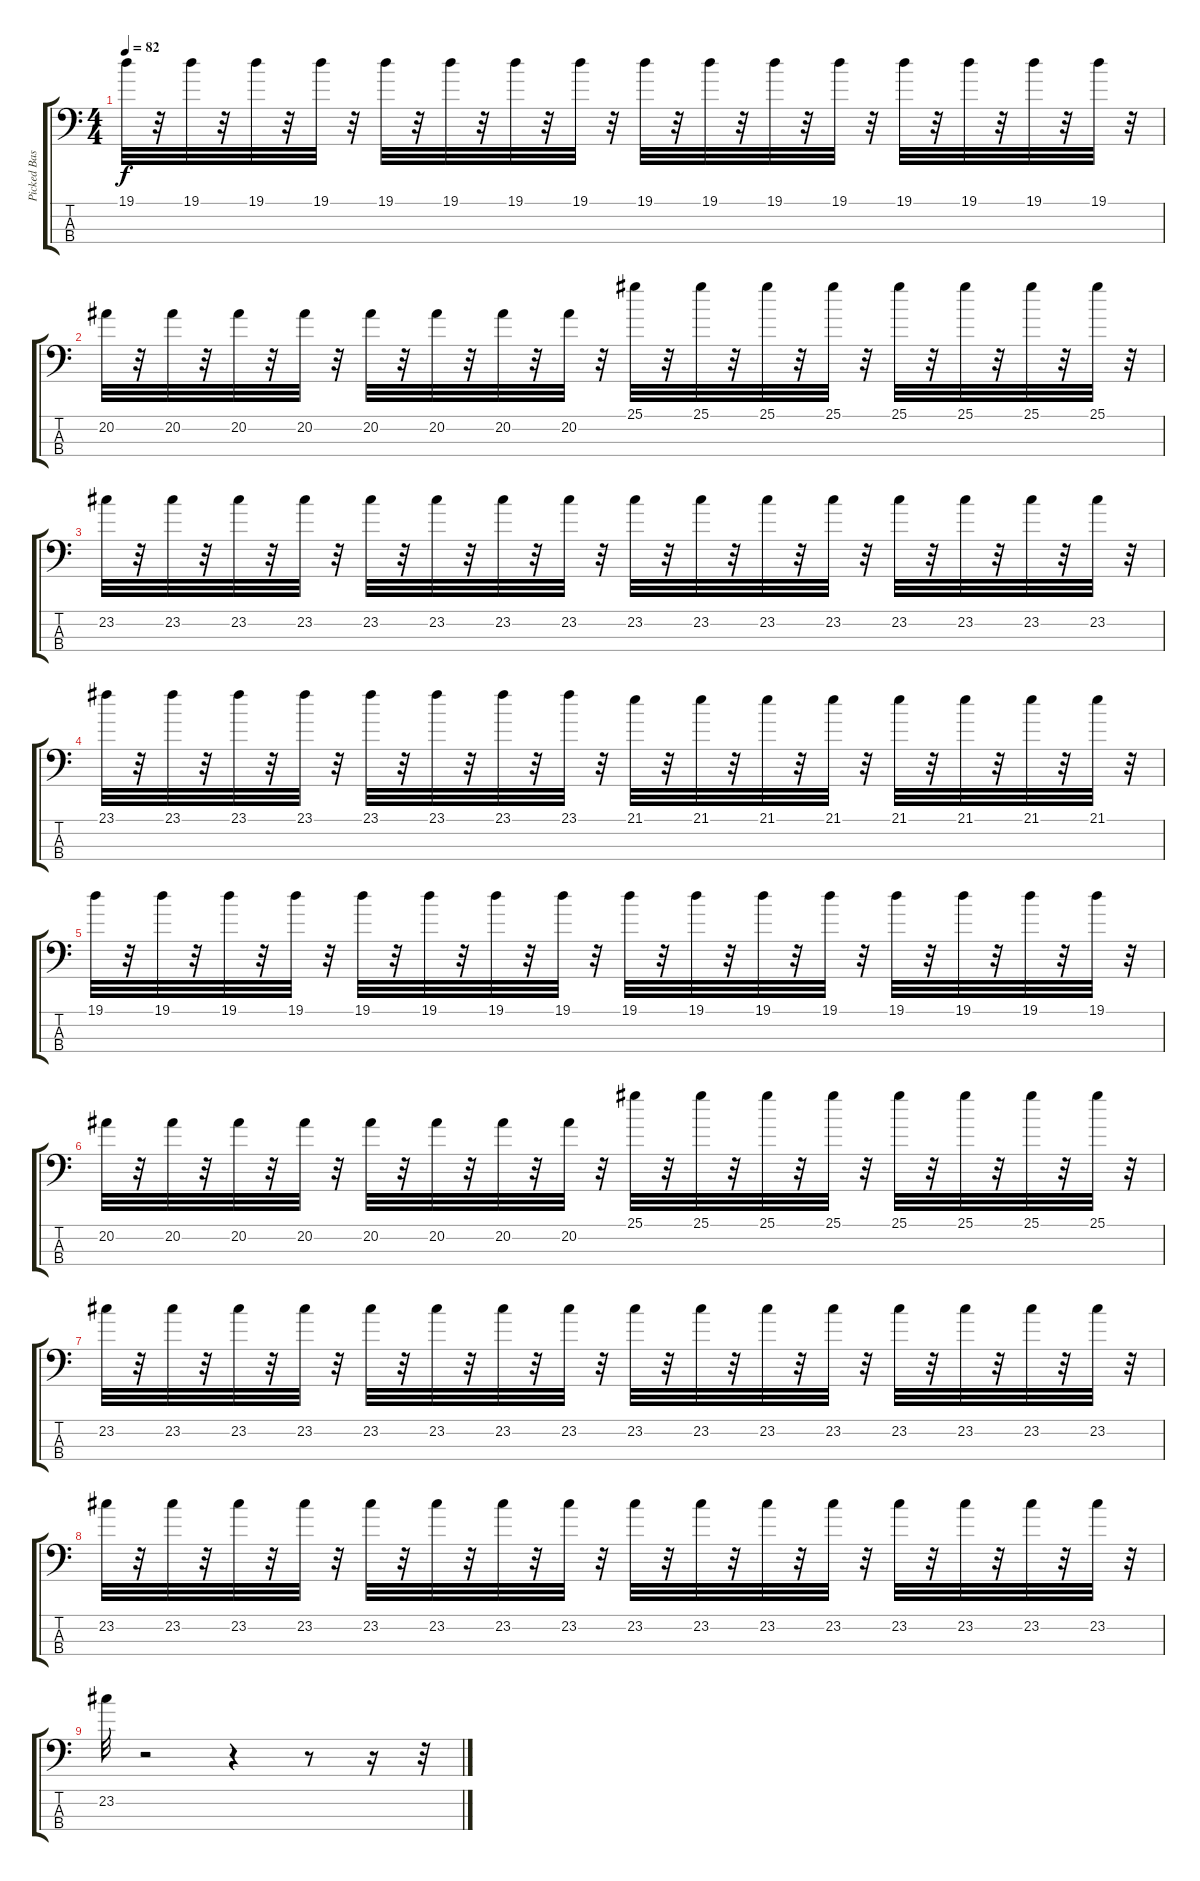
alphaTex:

\track ("Picked Bass" "Picked Bas") {instrument electricbasspick}
\staff {score tabs}
\tuning (G2 D2 A1 E1) {hide}
\ts (4 4)
\tempo 82
\clef f4
\ks c
19.1.32{dy f} r.32 19.1.32 r.32 19.1.32 r.32 19.1.32 r.32 19.1.32 r.32 19.1.32 r.32 19.1.32 r.32 19.1.32 r.32 19.1.32 r.32 19.1.32 r.32 19.1.32 r.32 19.1.32 r.32 19.1.32 r.32 19.1.32 r.32 19.1.32 r.32 19.1.32 r.32 |
20.2.32 r.32 20.2.32 r.32 20.2.32 r.32 20.2.32 r.32 20.2.32 r.32 20.2.32 r.32 20.2.32 r.32 20.2.32 r.32 25.1.32 r.32 25.1.32 r.32 25.1.32 r.32 25.1.32 r.32 25.1.32 r.32 25.1.32 r.32 25.1.32 r.32 25.1.32 r.32 |
23.2.32 r.32 23.2.32 r.32 23.2.32 r.32 23.2.32 r.32 23.2.32 r.32 23.2.32 r.32 23.2.32 r.32 23.2.32 r.32 23.2.32 r.32 23.2.32 r.32 23.2.32 r.32 23.2.32 r.32 23.2.32 r.32 23.2.32 r.32 23.2.32 r.32 23.2.32 r.32 |
23.1.32 r.32 23.1.32 r.32 23.1.32 r.32 23.1.32 r.32 23.1.32 r.32 23.1.32 r.32 23.1.32 r.32 23.1.32 r.32 21.1.32 r.32 21.1.32 r.32 21.1.32 r.32 21.1.32 r.32 21.1.32 r.32 21.1.32 r.32 21.1.32 r.32 21.1.32 r.32 |
19.1.32 r.32 19.1.32 r.32 19.1.32 r.32 19.1.32 r.32 19.1.32 r.32 19.1.32 r.32 19.1.32 r.32 19.1.32 r.32 19.1.32 r.32 19.1.32 r.32 19.1.32 r.32 19.1.32 r.32 19.1.32 r.32 19.1.32 r.32 19.1.32 r.32 19.1.32 r.32 |
20.2.32 r.32 20.2.32 r.32 20.2.32 r.32 20.2.32 r.32 20.2.32 r.32 20.2.32 r.32 20.2.32 r.32 20.2.32 r.32 25.1.32 r.32 25.1.32 r.32 25.1.32 r.32 25.1.32 r.32 25.1.32 r.32 25.1.32 r.32 25.1.32 r.32 25.1.32 r.32 |
23.2.32 r.32 23.2.32 r.32 23.2.32 r.32 23.2.32 r.32 23.2.32 r.32 23.2.32 r.32 23.2.32 r.32 23.2.32 r.32 23.2.32 r.32 23.2.32 r.32 23.2.32 r.32 23.2.32 r.32 23.2.32 r.32 23.2.32 r.32 23.2.32 r.32 23.2.32 r.32 |
23.2.32 r.32 23.2.32 r.32 23.2.32 r.32 23.2.32 r.32 23.2.32 r.32 23.2.32 r.32 23.2.32 r.32 23.2.32 r.32 23.2.32 r.32 23.2.32 r.32 23.2.32 r.32 23.2.32 r.32 23.2.32 r.32 23.2.32 r.32 23.2.32 r.32 23.2.32 r.32 |
23.2.32 r.2 r.4 r.8 r.16 r.32
